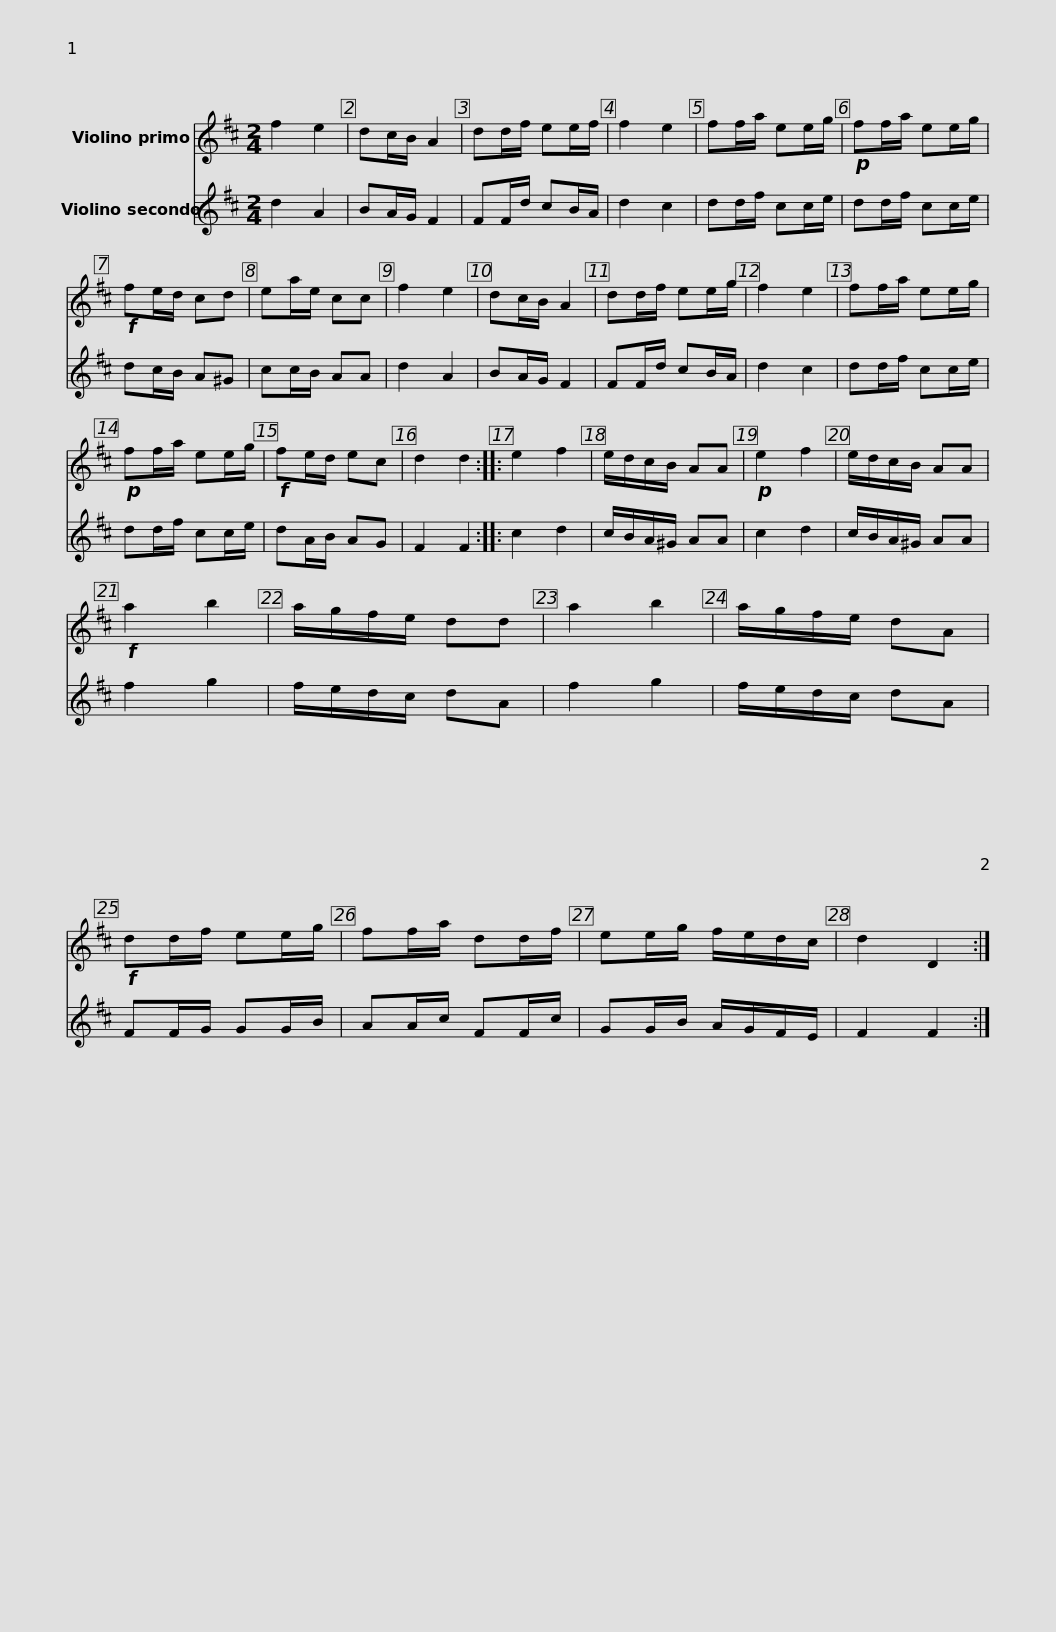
X:1
%%score 1 2
L:1/8
M:2/4
I:linebreak $
K:D
V:1 treble
V:2 treble
V:1
 f2 e2 | dc/B/ A2 | dd/f/ ee/f/ | f2 e2 | ff/a/ ee/g/ | %5
!p! ff/a/ ee/g/ |!f! fe/d/ cd | ea/e/ cc |$ f2 e2 | dc/B/ A2 | %10
 dd/f/ ee/g/ | f2 e2 | ff/a/ ee/g/ |!p! ff/a/ ee/g/ |!f! fe/d/ ec | %15
 d2 d2 ::$ e2 f2 | e/d/c/B/ AA |!p! e2 f2 | e/d/c/B/ AA | %20
!f! a2 b2 | a/g/f/e/ dd |$ a2 b2 | a/g/f/e/ dA |!f! dd/f/ ee/g/ | %25
 ff/a/ dd/f/ | ee/g/ f/e/d/c/ | d2 D2 :| %28
V:2
 d2 A2 | BA/G/ F2 | FF/d/ cB/A/ | d2 c2 | dd/f/ cc/e/ | %5
 dd/f/ cc/e/ | dc/B/ A^G | cc/B/ AA |$ d2 A2 | BA/G/ F2 | %10
 FF/d/ cB/A/ | d2 c2 | dd/f/ cc/e/ | dd/f/ cc/e/ | dA/B/ AG | %15
 F2 F2 ::$ c2 d2 | c/B/A/^G/ AA | c2 d2 | c/B/A/^G/ AA | %20
 f2 g2 | f/e/d/c/ dA |$ f2 g2 | f/e/d/c/ dA | FF/G/ GG/B/ | %25
 AA/c/ FF/c/ | GG/B/ A/G/F/E/ | F2 F2 :| %28
